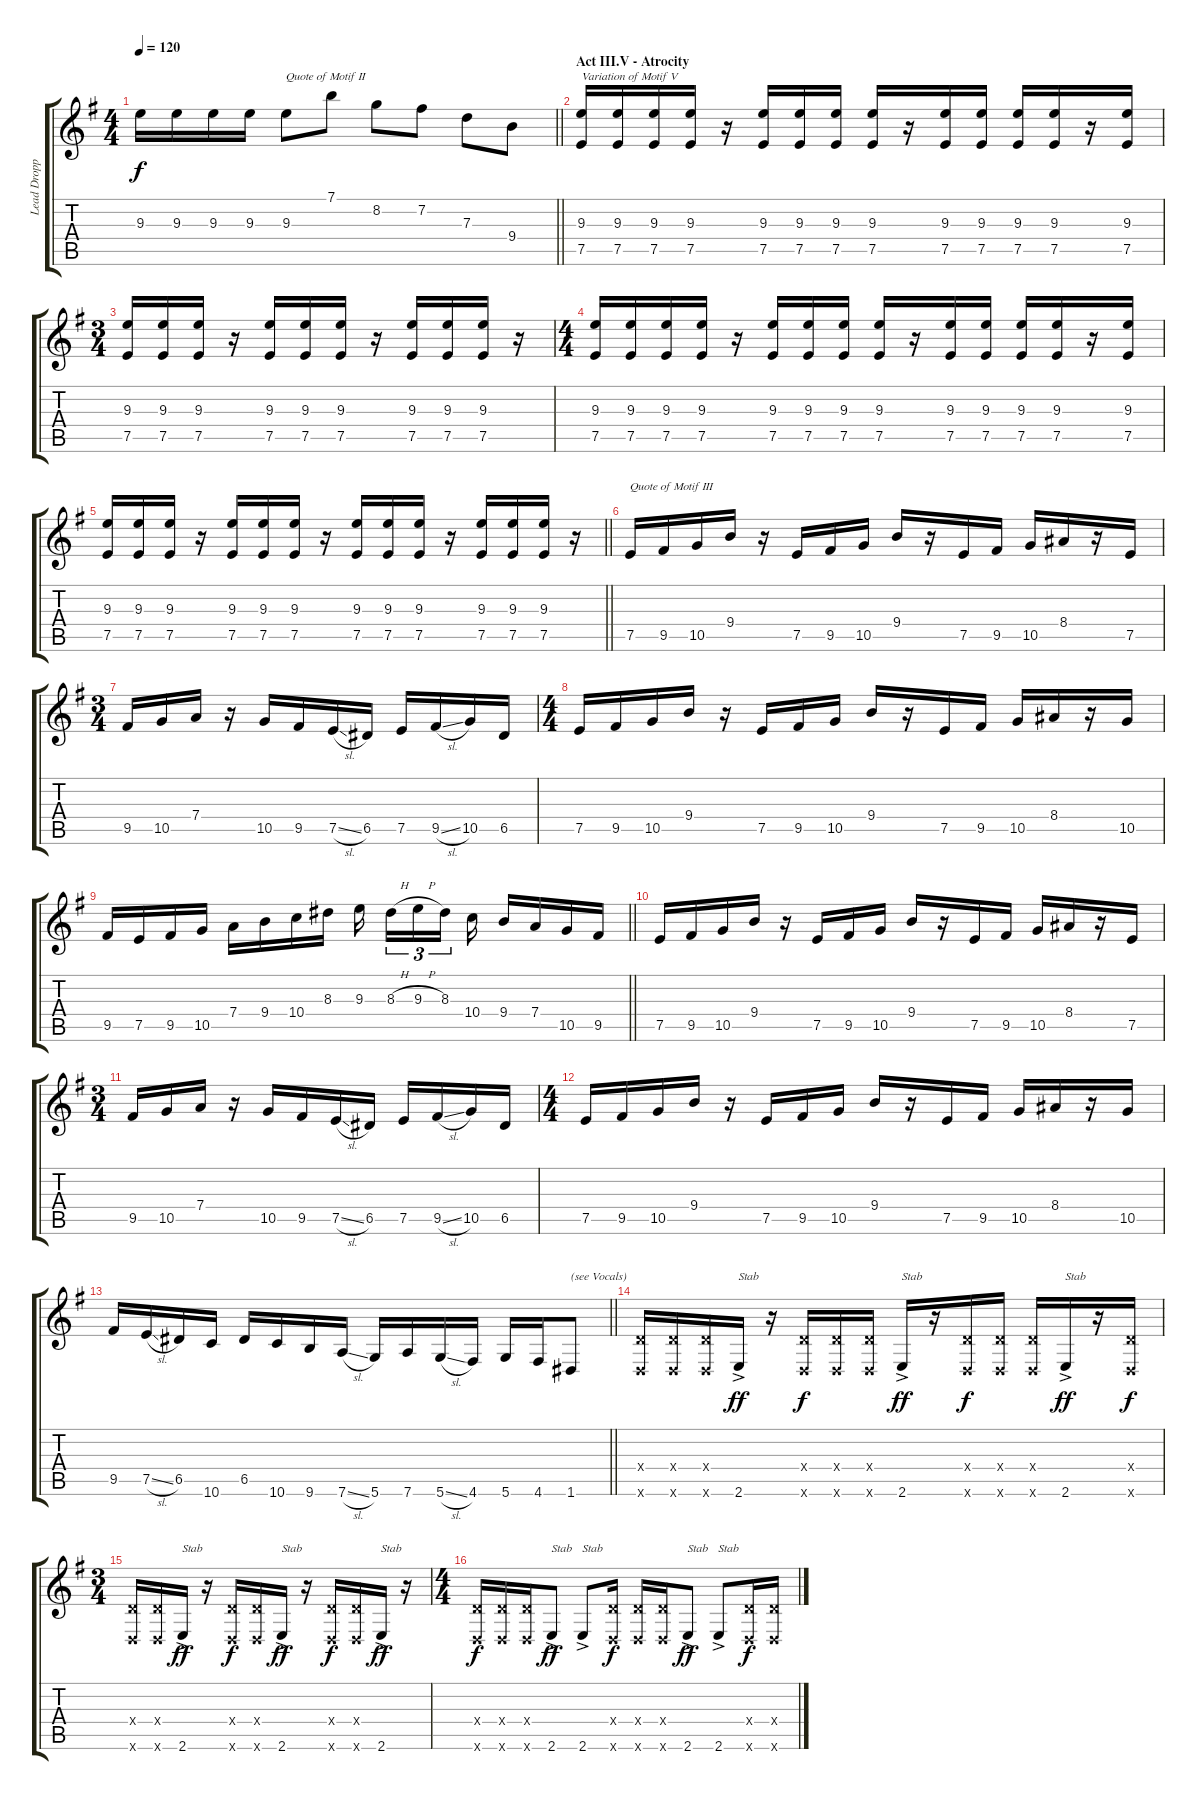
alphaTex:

\track ("Lead Dropped D " "Lead Dropp") {instrument distortionguitar}
\staff {score tabs}
\tuning (E4 B3 G3 D3 A2 D2) {hide}
\ts (4 4)
\tempo 120
\clef g2
\barLineRight lightlight
\ks eminor
9.3.16{dy f} 9.3.16 9.3.16 9.3.16 9.3.8{txt "Quote of Motif II"} 7.1.8 8.2.8 7.2.8 7.3.8 9.4.8 |
\section ("" "Act III.V - Atrocity")
(9.3 7.5).16{txt "Variation of Motif V"} (9.3 7.5).16 (9.3 7.5).16 (9.3 7.5).16 r.16 (9.3 7.5).16 (9.3 7.5).16 (9.3 7.5).16 (9.3 7.5).16 r.16 (9.3 7.5).16 (9.3 7.5).16 (9.3 7.5).16 (9.3 7.5).16 r.16 (9.3 7.5).16 |
\ts (3 4)
(9.3 7.5).16 (9.3 7.5).16 (9.3 7.5).16 r.16 (9.3 7.5).16 (9.3 7.5).16 (9.3 7.5).16 r.16 (9.3 7.5).16 (9.3 7.5).16 (9.3 7.5).16 r.16 |
\ts (4 4)
(9.3 7.5).16 (9.3 7.5).16 (9.3 7.5).16 (9.3 7.5).16 r.16 (9.3 7.5).16 (9.3 7.5).16 (9.3 7.5).16 (9.3 7.5).16 r.16 (9.3 7.5).16 (9.3 7.5).16 (9.3 7.5).16 (9.3 7.5).16 r.16 (9.3 7.5).16 |
\barLineRight lightlight
(9.3 7.5).16 (9.3 7.5).16 (9.3 7.5).16 r.16 (9.3 7.5).16 (9.3 7.5).16 (9.3 7.5).16 r.16 (9.3 7.5).16 (9.3 7.5).16 (9.3 7.5).16 r.16 (9.3 7.5).16 (9.3 7.5).16 (9.3 7.5).16 r.16 |
7.5.16{txt "Quote of Motif III"} 9.5.16 10.5.16 9.4.16 r.16 7.5.16 9.5.16 10.5.16 9.4.16 r.16 7.5.16 9.5.16 10.5.16 8.4.16 r.16 7.5.16 |
\ts (3 4)
9.5.16 10.5.16 7.4.16 r.16 10.5.16 9.5.16 7.5{sl}.16 6.5.16 7.5.16 9.5{sl}.16 10.5.16 6.5.16 |
\ts (4 4)
7.5.16 9.5.16 10.5.16 9.4.16 r.16 7.5.16 9.5.16 10.5.16 9.4.16 r.16 7.5.16 9.5.16 10.5.16 8.4.16 r.16 10.5.16 |
\barLineRight lightlight
9.5.16 7.5.16 9.5.16 10.5.16 7.4.16 9.4.16 10.4.16 8.3.16 9.3.16{beam splitsecondary} 8.3{h}.16{tu (3 2)} 9.3{h}.16{tu (3 2)} 8.3.16{tu (3 2) beam splitsecondary} 10.4.16 9.4.16 7.4.16 10.5.16 9.5.16 |
7.5.16 9.5.16 10.5.16 9.4.16 r.16 7.5.16 9.5.16 10.5.16 9.4.16 r.16 7.5.16 9.5.16 10.5.16 8.4.16 r.16 7.5.16 |
\ts (3 4)
9.5.16 10.5.16 7.4.16 r.16 10.5.16 9.5.16 7.5{sl}.16 6.5.16 7.5.16 9.5{sl}.16 10.5.16 6.5.16 |
\ts (4 4)
7.5.16 9.5.16 10.5.16 9.4.16 r.16 7.5.16 9.5.16 10.5.16 9.4.16 r.16 7.5.16 9.5.16 10.5.16 8.4.16 r.16 10.5.16 |
\barLineRight lightlight
9.5.16 7.5{sl}.16 6.5.16 10.6.16 6.5.16 10.6.16 9.6.16 7.6{sl}.16 5.6.16 7.6.16 5.6{sl}.16 4.6.16 5.6.16 4.6.16 1.6.8{txt "(see Vocals)"} |
\section ("" "")
(0.4{x} 0.6{x}).16 (0.4{x} 0.6{x}).16 (0.4{x} 0.6{x}).16 2.6{ac}.16{txt "Stab" dy ff} r.16 (0.4{x} 0.6{x}).16{dy f} (0.4{x} 0.6{x}).16 (0.4{x} 0.6{x}).16 2.6{ac}.16{txt "Stab" dy ff} r.16 (0.4{x} 0.6{x}).16{dy f} (0.4{x} 0.6{x}).16 (0.4{x} 0.6{x}).16 2.6{ac}.16{txt "Stab" dy ff} r.16 (0.4{x} 0.6{x}).16{dy f} |
\ts (3 4)
(0.4{x} 0.6{x}).16 (0.4{x} 0.6{x}).16 2.6{ac}.16{txt "Stab" dy ff} r.16 (0.4{x} 0.6{x}).16{dy f} (0.4{x} 0.6{x}).16 2.6{ac}.16{txt "Stab" dy ff} r.16 (0.4{x} 0.6{x}).16{dy f} (0.4{x} 0.6{x}).16 2.6{ac}.16{txt "Stab" dy ff} r.16 |
\ts (4 4)
(0.4{x} 0.6{x}).16{dy f} (0.4{x} 0.6{x}).16 (0.4{x} 0.6{x}).16 2.6{ac}.8{txt "Stab" dy ff} 2.6{ac}.8{txt "Stab"} (0.4{x} 0.6{x}).16{dy f} (0.4{x} 0.6{x}).16 (0.4{x} 0.6{x}).16 2.6{ac}.8{txt "Stab" dy ff} 2.6{ac}.8{txt "Stab"} (0.4{x} 0.6{x}).16{dy f} (0.4{x} 0.6{x}).16
